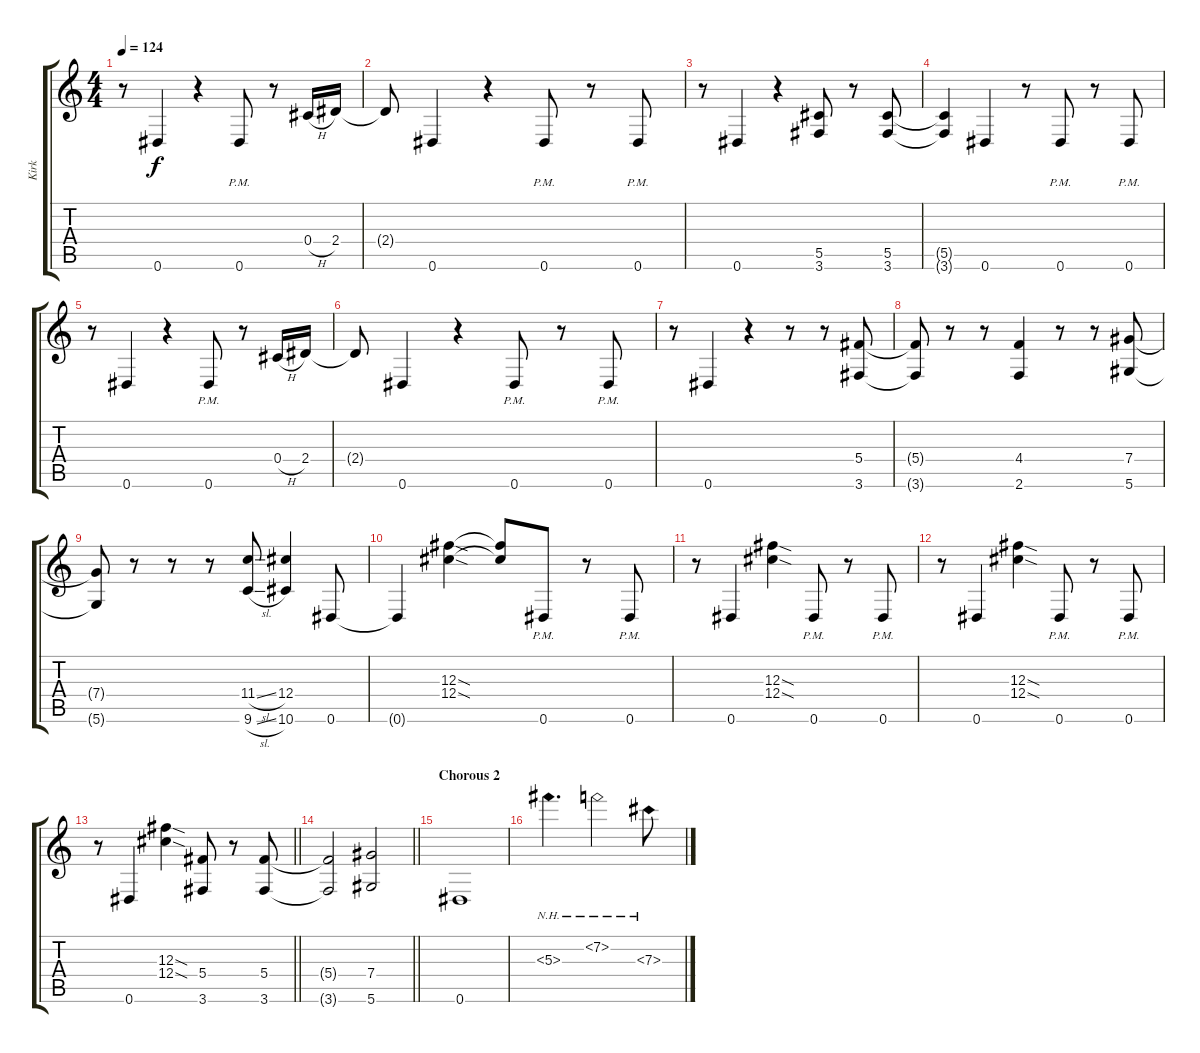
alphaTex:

\track ("Kirk" "Kirk") {instrument distortionguitar}
\staff {score tabs}
\tuning (Eb4 Bb3 Gb3 Db3 Ab2 Eb2) {hide}
\ts (4 4)
\tempo 124
\clef g2
\ks c
r.8{dy f} 0.6.4 r.4 0.6{pm}.8 r.8 0.4{h}.16 2.4.16 |
2.4{t}.8 0.6.4 r.4 0.6{pm}.8 r.8 0.6{pm}.8 |
r.8 0.6.4 r.4 (5.5 3.6).8 r.8 (5.5 3.6).8 |
(5.5{t} 3.6{t}).4 0.6.4 r.8 0.6{pm}.8 r.8 0.6{pm}.8 |
r.8 0.6.4 r.4 0.6{pm}.8 r.8 0.4{h}.16 2.4.16 |
2.4{t}.8 0.6.4 r.4 0.6{pm}.8 r.8 0.6{pm}.8 |
r.8 0.6.4 r.4 r.8 r.8 (5.4 3.6).8 |
(5.4{t} 3.6{t}).8 r.8 r.8 (4.4 2.6).4 r.8 r.8 (7.4 5.6).8 |
(7.4{t} 5.6{t}).8 r.8 r.8 r.8 (11.4{sl} 9.6{sl}).8 (12.4 10.6).4 0.6.8 |
0.6{t}.4 (12.3{sod} 12.4{sod}).4 (12.3{t} 12.4{t}).8 0.6{pm}.8 r.8 0.6{pm}.8 |
r.8 0.6.4 (12.3{sod} 12.4{sod}).4 0.6{pm}.8 r.8 0.6{pm}.8 |
r.8 0.6.4 (12.3{sod} 12.4{sod}).4 0.6{pm}.8 r.8 0.6{pm}.8 |
\barLineRight lightlight
r.8 0.6.4 (12.3{sod} 12.4{sod}).4 (5.4 3.6).8 r.8 (5.4 3.6).8 |
\barLineRight lightlight
(5.4{t} 3.6{t}).2 (7.4 5.6).2 |
\section ("" "Chorous 2")
0.6.1{volume 0} |
5.3{nh}.4{d volume 6} 7.2{nh}.2 7.3{nh}.8
